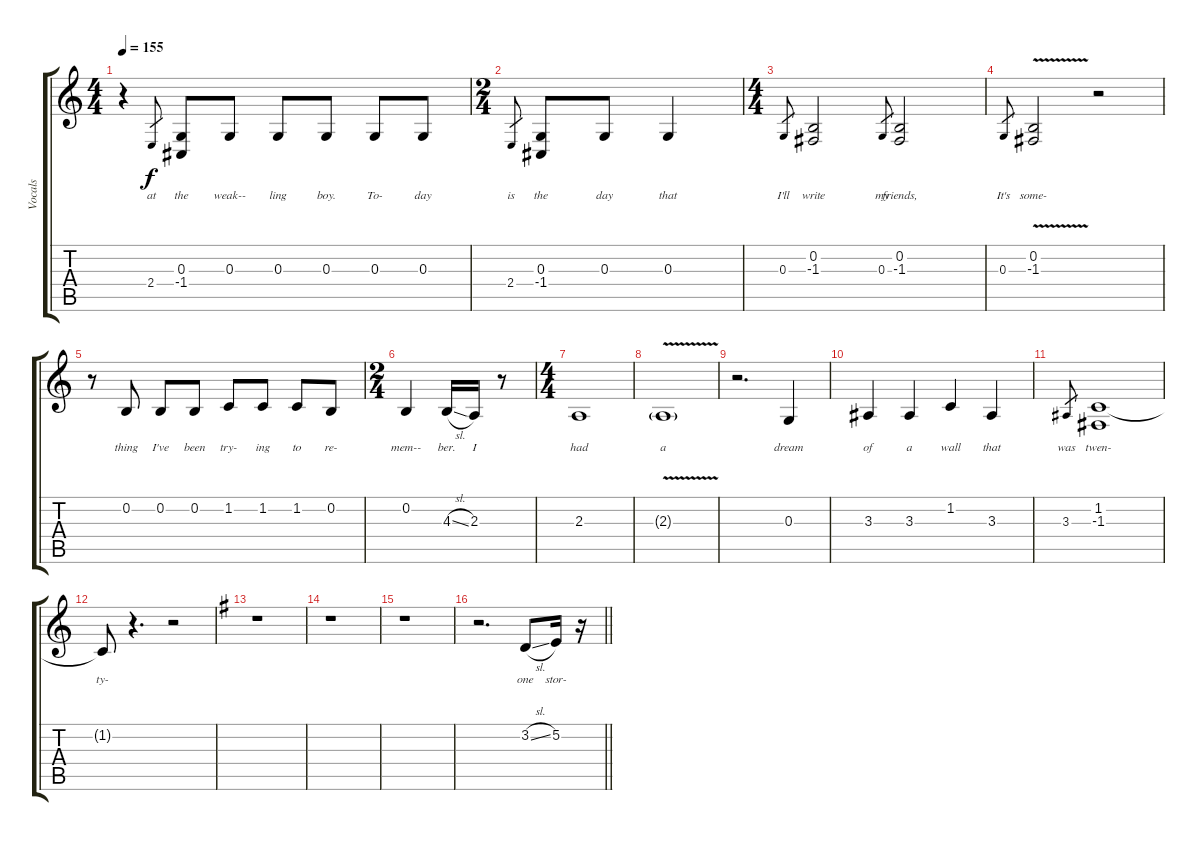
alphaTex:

\track ("Vocals" "Vocals") {instrument bassoon}
\staff {score tabs}
\tuning (E4 B3 G3 D3 A2 E2) {hide}
\ts (4 4)
\tempo 155
\clef g2
\ks aminor
r.4{dy f} 2.4.8{lyrics (0 "at") lyrics (1 "") lyrics (2 "") lyrics (3 "") lyrics (4 "") gr} (0.3 -1.4).8{lyrics (0 "the") lyrics (1 "") lyrics (2 "") lyrics (3 "") lyrics (4 "")} 0.3.8{lyrics (0 "weak--") lyrics (1 "") lyrics (2 "") lyrics (3 "") lyrics (4 "")} 0.3.8{lyrics (0 "ling") lyrics (1 "") lyrics (2 "") lyrics (3 "") lyrics (4 "")} 0.3.8{lyrics (0 "boy.") lyrics (1 "") lyrics (2 "") lyrics (3 "") lyrics (4 "")} 0.3.8{lyrics (0 "To-") lyrics (1 "") lyrics (2 "") lyrics (3 "") lyrics (4 "")} 0.3.8{lyrics (0 "day") lyrics (1 "") lyrics (2 "") lyrics (3 "") lyrics (4 "")} |
\ts (2 4)
2.4.8{lyrics (0 "is") lyrics (1 "") lyrics (2 "") lyrics (3 "") lyrics (4 "") gr} (0.3 -1.4).8{lyrics (0 "the") lyrics (1 "") lyrics (2 "") lyrics (3 "") lyrics (4 "")} 0.3.8{lyrics (0 "day") lyrics (1 "") lyrics (2 "") lyrics (3 "") lyrics (4 "")} 0.3.4{lyrics (0 "that") lyrics (1 "") lyrics (2 "") lyrics (3 "") lyrics (4 "")} |
\ts (4 4)
0.3.8{lyrics (0 "I'll") lyrics (1 "") lyrics (2 "") lyrics (3 "") lyrics (4 "") gr} (0.2 -1.3).2{lyrics (0 "write") lyrics (1 "") lyrics (2 "") lyrics (3 "") lyrics (4 "")} 0.3.8{lyrics (0 "my") lyrics (1 "") lyrics (2 "") lyrics (3 "") lyrics (4 "") gr} (0.2 -1.3).2{lyrics (0 "friends,") lyrics (1 "") lyrics (2 "") lyrics (3 "") lyrics (4 "")} |
0.3.8{lyrics (0 "It's") lyrics (1 "") lyrics (2 "") lyrics (3 "") lyrics (4 "") gr} (0.2{v} -1.3).2{lyrics (0 "some-") lyrics (1 "") lyrics (2 "") lyrics (3 "") lyrics (4 "")} r.2 |
r.8 0.2.8{lyrics (0 "thing") lyrics (1 "") lyrics (2 "") lyrics (3 "") lyrics (4 "")} 0.2.8{lyrics (0 "I've") lyrics (1 "") lyrics (2 "") lyrics (3 "") lyrics (4 "")} 0.2.8{lyrics (0 "been") lyrics (1 "") lyrics (2 "") lyrics (3 "") lyrics (4 "")} 1.2.8{lyrics (0 "try-") lyrics (1 "") lyrics (2 "") lyrics (3 "") lyrics (4 "")} 1.2.8{lyrics (0 "ing") lyrics (1 "") lyrics (2 "") lyrics (3 "") lyrics (4 "")} 1.2.8{lyrics (0 "to") lyrics (1 "") lyrics (2 "") lyrics (3 "") lyrics (4 "")} 0.2.8{lyrics (0 "re-") lyrics (1 "") lyrics (2 "") lyrics (3 "") lyrics (4 "")} |
\ts (2 4)
0.2.4{lyrics (0 "mem--") lyrics (1 "") lyrics (2 "") lyrics (3 "") lyrics (4 "")} 4.3{sl}.16{lyrics (0 "ber.") lyrics (1 "") lyrics (2 "") lyrics (3 "") lyrics (4 "")} 2.3.16{lyrics (0 "I") lyrics (1 "") lyrics (2 "") lyrics (3 "") lyrics (4 "")} r.8 |
\ts (4 4)
2.3.1{lyrics (0 "had") lyrics (1 "") lyrics (2 "") lyrics (3 "") lyrics (4 "")} |
2.3{v g}.1{lyrics (0 "a") lyrics (1 "") lyrics (2 "") lyrics (3 "") lyrics (4 "")} |
r.2{d} 0.3.4{lyrics (0 "dream") lyrics (1 "") lyrics (2 "") lyrics (3 "") lyrics (4 "")} |
3.3.4{lyrics (0 "of") lyrics (1 "") lyrics (2 "") lyrics (3 "") lyrics (4 "")} 3.3.4{lyrics (0 "a") lyrics (1 "") lyrics (2 "") lyrics (3 "") lyrics (4 "")} 1.2.4{lyrics (0 "wall") lyrics (1 "") lyrics (2 "") lyrics (3 "") lyrics (4 "")} 3.3.4{lyrics (0 "that") lyrics (1 "") lyrics (2 "") lyrics (3 "") lyrics (4 "")} |
3.3.8{lyrics (0 "was") lyrics (1 "") lyrics (2 "") lyrics (3 "") lyrics (4 "") gr} (1.2 -1.3).1{lyrics (0 "twen-") lyrics (1 "") lyrics (2 "") lyrics (3 "") lyrics (4 "")} |
1.2{t}.8{lyrics (0 "ty-") lyrics (1 "") lyrics (2 "") lyrics (3 "") lyrics (4 "")} r.4{d} r.2 |
\ks eminor
r.1 |
r.1 |
r.1 |
\barLineRight lightlight
r.2{d} 3.2{sl}.8{lyrics (0 "one") lyrics (1 "") lyrics (2 "") lyrics (3 "") lyrics (4 "")} 5.2.16{lyrics (0 "stor-") lyrics (1 "") lyrics (2 "") lyrics (3 "") lyrics (4 "")} r.16
